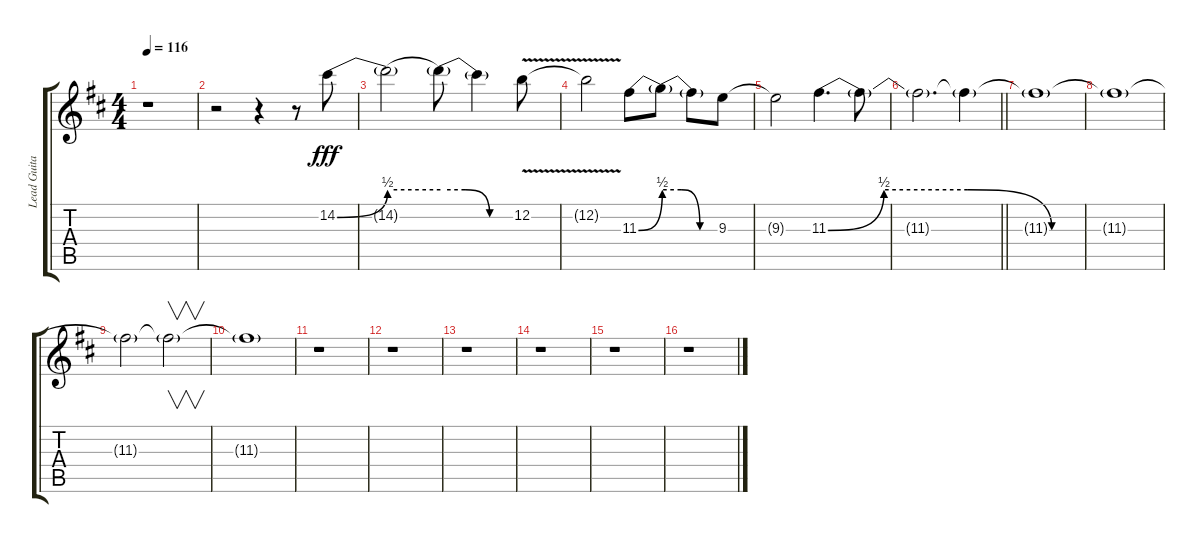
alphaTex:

\track ("Lead Guitar" "Lead Guita") {instrument distortionguitar}
\staff {score tabs}
\tuning (E4 B3 G3 D3 A2 E2) {hide}
\ts (4 4)
\tempo 116
\clef g2
\ks d
r.1{dy fff} |
r.2 r.4 r.8 14.2{be (bend 0 0 60 2)}.8 |
14.2{be (hold 0 2 60 2) t}.2 14.2{be (custom 0 2 20 2 40 0 60 0) t}.8 14.2{t}.4 12.2{v}.8 |
12.2{v t}.2 11.3{be (bend 0 0 60 2)}.8 11.3{be (custom 0 2 20 2 40 0 60 0) t}.8 11.3{t}.8 9.3.8 |
9.3{t}.2 11.3{be (custom 0 0 10 2 25 2 40 0 60 0)}.4{d} 11.3{t}.8 |
\barLineRight lightlight
11.3{t}.2{d} 11.3{t}.4 |
11.3{t}.1 |
11.3{t}.1 |
11.3{t}.2 11.3{t}.2{v} |
11.3{t}.1 |
r.1 |
r.1 |
r.1 |
r.1 |
r.1 |
r.1
